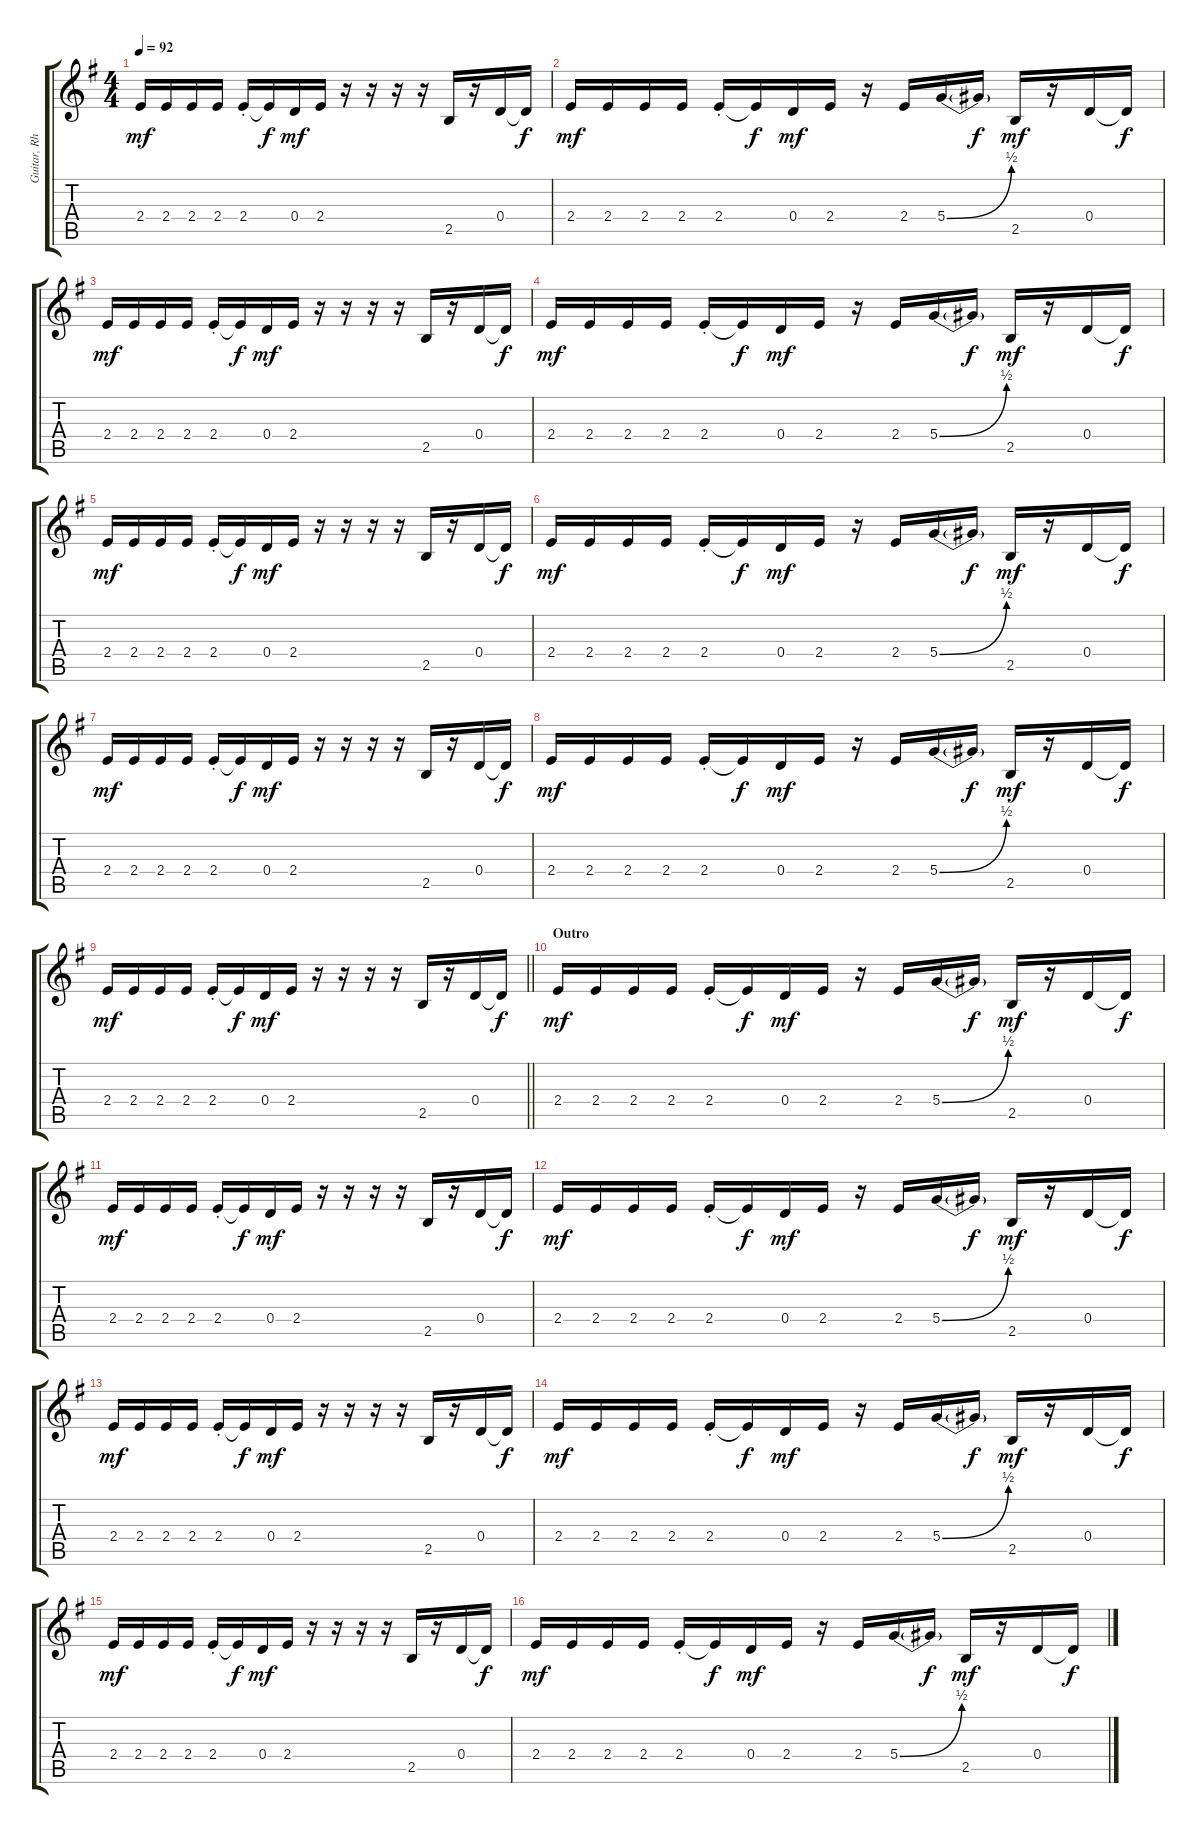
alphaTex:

\track ("Guitar, Rhythm 2" "Guitar, Rh") {instrument distortionguitar}
\staff {score tabs}
\tuning (E4 B3 G3 D3 A2 E2) {hide}
\ts (4 4)
\tempo 92
\clef g2
\ks g
2.4.16{dy mf} 2.4.16 2.4.16 2.4.16 2.4{st}.16 2.4{t}.16{dy f} 0.4.16{dy mf} 2.4.16 r.16 r.16 r.16 r.16 2.5.16 r.16 0.4.16 0.4{t}.16{dy f} |
2.4.16{dy mf} 2.4.16 2.4.16 2.4.16 2.4{st}.16 2.4{t}.16{dy f} 0.4.16{dy mf} 2.4.16 r.16 2.4.16 5.4{be (bend 0 0 60 2)}.16 5.4{t}.16{dy f} 2.5.16{dy mf} r.16 0.4.16 0.4{t}.16{dy f} |
2.4.16{dy mf} 2.4.16 2.4.16 2.4.16 2.4{st}.16 2.4{t}.16{dy f} 0.4.16{dy mf} 2.4.16 r.16 r.16 r.16 r.16 2.5.16 r.16 0.4.16 0.4{t}.16{dy f} |
2.4.16{dy mf} 2.4.16 2.4.16 2.4.16 2.4{st}.16 2.4{t}.16{dy f} 0.4.16{dy mf} 2.4.16 r.16 2.4.16 5.4{be (bend 0 0 60 2)}.16 5.4{t}.16{dy f} 2.5.16{dy mf} r.16 0.4.16 0.4{t}.16{dy f} |
2.4.16{dy mf} 2.4.16 2.4.16 2.4.16 2.4{st}.16 2.4{t}.16{dy f} 0.4.16{dy mf} 2.4.16 r.16 r.16 r.16 r.16 2.5.16 r.16 0.4.16 0.4{t}.16{dy f} |
2.4.16{dy mf} 2.4.16 2.4.16 2.4.16 2.4{st}.16 2.4{t}.16{dy f} 0.4.16{dy mf} 2.4.16 r.16 2.4.16 5.4{be (bend 0 0 60 2)}.16 5.4{t}.16{dy f} 2.5.16{dy mf} r.16 0.4.16 0.4{t}.16{dy f} |
2.4.16{dy mf} 2.4.16 2.4.16 2.4.16 2.4{st}.16 2.4{t}.16{dy f} 0.4.16{dy mf} 2.4.16 r.16 r.16 r.16 r.16 2.5.16 r.16 0.4.16 0.4{t}.16{dy f} |
2.4.16{dy mf} 2.4.16 2.4.16 2.4.16 2.4{st}.16 2.4{t}.16{dy f} 0.4.16{dy mf} 2.4.16 r.16 2.4.16 5.4{be (bend 0 0 60 2)}.16 5.4{t}.16{dy f} 2.5.16{dy mf} r.16 0.4.16 0.4{t}.16{dy f} |
\barLineRight lightlight
2.4.16{dy mf} 2.4.16 2.4.16 2.4.16 2.4{st}.16 2.4{t}.16{dy f} 0.4.16{dy mf} 2.4.16 r.16 r.16 r.16 r.16 2.5.16 r.16 0.4.16 0.4{t}.16{dy f} |
\section ("" "Outro")
2.4.16{dy mf} 2.4.16 2.4.16 2.4.16 2.4{st}.16 2.4{t}.16{dy f} 0.4.16{dy mf} 2.4.16 r.16 2.4.16 5.4{be (bend 0 0 60 2)}.16 5.4{t}.16{dy f} 2.5.16{dy mf} r.16 0.4.16 0.4{t}.16{dy f} |
2.4.16{dy mf} 2.4.16 2.4.16 2.4.16 2.4{st}.16 2.4{t}.16{dy f} 0.4.16{dy mf} 2.4.16 r.16 r.16 r.16 r.16 2.5.16 r.16 0.4.16 0.4{t}.16{dy f} |
2.4.16{dy mf} 2.4.16 2.4.16 2.4.16 2.4{st}.16 2.4{t}.16{dy f} 0.4.16{dy mf} 2.4.16 r.16 2.4.16 5.4{be (bend 0 0 60 2)}.16 5.4{t}.16{dy f} 2.5.16{dy mf} r.16 0.4.16 0.4{t}.16{dy f} |
2.4.16{dy mf} 2.4.16 2.4.16 2.4.16 2.4{st}.16 2.4{t}.16{dy f} 0.4.16{dy mf} 2.4.16 r.16 r.16 r.16 r.16 2.5.16 r.16 0.4.16 0.4{t}.16{dy f} |
2.4.16{dy mf} 2.4.16 2.4.16 2.4.16 2.4{st}.16 2.4{t}.16{dy f} 0.4.16{dy mf} 2.4.16 r.16 2.4.16 5.4{be (bend 0 0 60 2)}.16 5.4{t}.16{dy f} 2.5.16{dy mf} r.16 0.4.16 0.4{t}.16{dy f} |
2.4.16{dy mf} 2.4.16 2.4.16 2.4.16 2.4{st}.16 2.4{t}.16{dy f} 0.4.16{dy mf} 2.4.16 r.16 r.16 r.16 r.16 2.5.16 r.16 0.4.16 0.4{t}.16{dy f} |
2.4.16{dy mf} 2.4.16 2.4.16 2.4.16 2.4{st}.16 2.4{t}.16{dy f} 0.4.16{dy mf} 2.4.16 r.16 2.4.16 5.4{be (bend 0 0 60 2)}.16 5.4{t}.16{dy f} 2.5.16{dy mf} r.16 0.4.16 0.4{t}.16{dy f}
